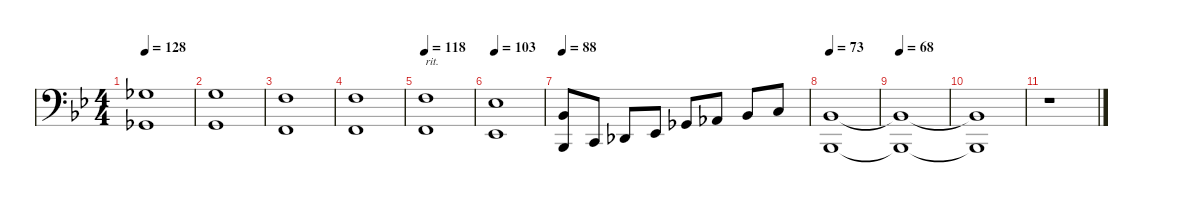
\defaultSystemsLayout 4
\hideDynamics
\bracketExtendMode groupsimilarinstruments
\singleTrackTrackNamePolicy hidden
\multiTrackTrackNamePolicy hidden
\firstSystemTrackNameMode fullname
\firstSystemTrackNameOrientation horizontal
\otherSystemsTrackNameOrientation horizontal
\extendBarLines
\track ("Strings2" "vln.") {defaultSystemsLayout 8 instrument stringensemble1}
\staff {score}
\tuning (G2 D2 A1 E1 A0)
\ts (4 4)
\tempo 128
\clef f4
\ks bb
(16.2{acc b} 14.4{acc b}).1{dy f beam Up} |
(12.1{acc forcenatural} 15.4{acc forcenatural}).1{beam Up} |
(15.2{acc forcenatural} 13.4{acc forcenatural}).1{beam Up} |
(15.2{acc forcenatural} 13.4{acc forcenatural}).1{beam Up} |
\tempo 118
(15.2{acc forcenatural} 13.4{acc forcenatural}).1{txt "rit." beam Up} |
\tempo 103
(18.3{acc b} 18.5{acc b}).1{beam Up} |
\tempo 88
(13.3{acc b} 13.5{acc b}).8{beam Up} 15.5{acc forcenatural}.8{beam Up} 16.5{acc b}.8{beam Up} 18.5{acc b}.8{beam Up} 14.4{acc b}.8{beam Up} 16.4{acc b}.8{beam Up} 13.3{acc b}.8{beam Up} 15.3{acc forcenatural}.8{beam Up} |
\tempo 73
(13.3{acc b} 13.5{acc b}).1{beam Up} |
\tempo 68
(13.3{t acc b} 13.5{t acc b}).1{beam Up} |
(13.3{t acc b} 13.5{t acc b}).1{beam Up} |
r.1{beam Down}
